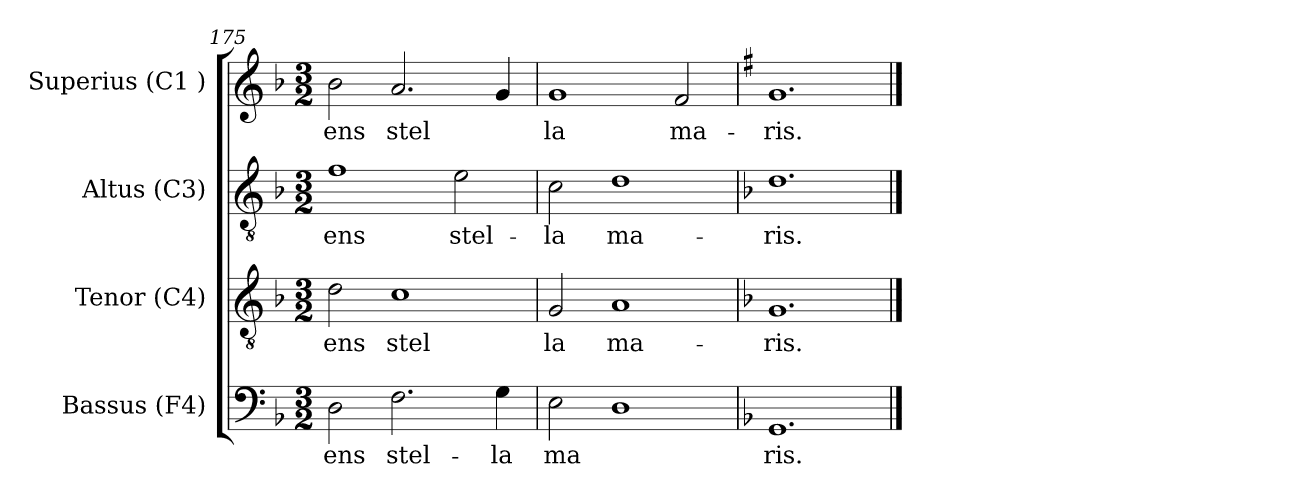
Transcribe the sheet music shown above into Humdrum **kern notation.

**kern	**text	**kern	**text	**kern	**text	**kern	**text
*part4	*part4	*part3	*part3	*part2	*part2	*part1	*part1
*staff4	*staff4	*staff3	*staff3	*staff2	*staff2	*staff1	*staff1
*I"Bassus (F4)	*	*I"Tenor (C4)	*	*I"Altus (C3)	*	*I"Superius (C1 )	*
*I'B.	*	*I'T.	*	*I'A.	*	*I'S.	*
*clefF4	*	*clefGv2	*	*clefGv2	*	*clefG2	*
*k[b-]	*	*k[b-]	*	*k[b-]	*	*k[b-]	*
*F:	*	*F:	*	*F:	*	*F:	*
*M3/2	*	*M3/2	*	*M3/2	*	*M3/2	*
=175	=175	=175	=175	=175	=175	=175	=175
!	!LO:LY:b:cj	!	!LO:LY:b:cj	!	!LO:LY:b:cj	!	!LO:LY:b:cj
2D\	-ens	2d\	-ens	1f	-ens	2b-\	-ens
!	!LO:LY:b:cj	!	!LO:LY:b:cj	!	!	!	!LO:LY:b:cj
2.F\	stel-	1c	stel	.	.	2.a/	stel-
!	!	!	!	!	!LO:LY:b:cj	!	!
.	.	.	.	2e\	stel-	.	.
!	!LO:LY:b:cj	!	!	!	!	!	!LO:LY:b:cj
4G\	-la	.	.	.	.	4g/	--
=176	=176	=176	=176	=176	=176	=176	=176
!	!LO:LY:b:cj	!	!LO:LY:b:cj	!	!LO:LY:b:cj	!	!LO:LY:b:cj
2E\	ma-	2G/	la	2c\	-la	1g	-la
!	!LO:LY:b:cj	!	!LO:LY:b:cj	!	!LO:LY:b:cj	!	!
1D	--	1A	ma-	1d	ma-	.	.
!	!	!	!	!	!	!	!LO:LY:b:cj
.	.	.	.	.	.	2f/	ma-
=177	=177	=177	=177	=177	=177	=177	=177
*	*	*	*	*	*	*k[f#]	*
*	*	*	*	*	*	*G:	*
!	!LO:LY:b:cj	!	!LO:LY:b:cj	!	!LO:LY:b:cj	!	!LO:LY:b:cj
1.GG	-ris.	1.G	-ris.	1.d	-ris.	1.g	-ris.
==	==	==	==	==	==	==	==
*-	*-	*-	*-	*-	*-	*-	*-
